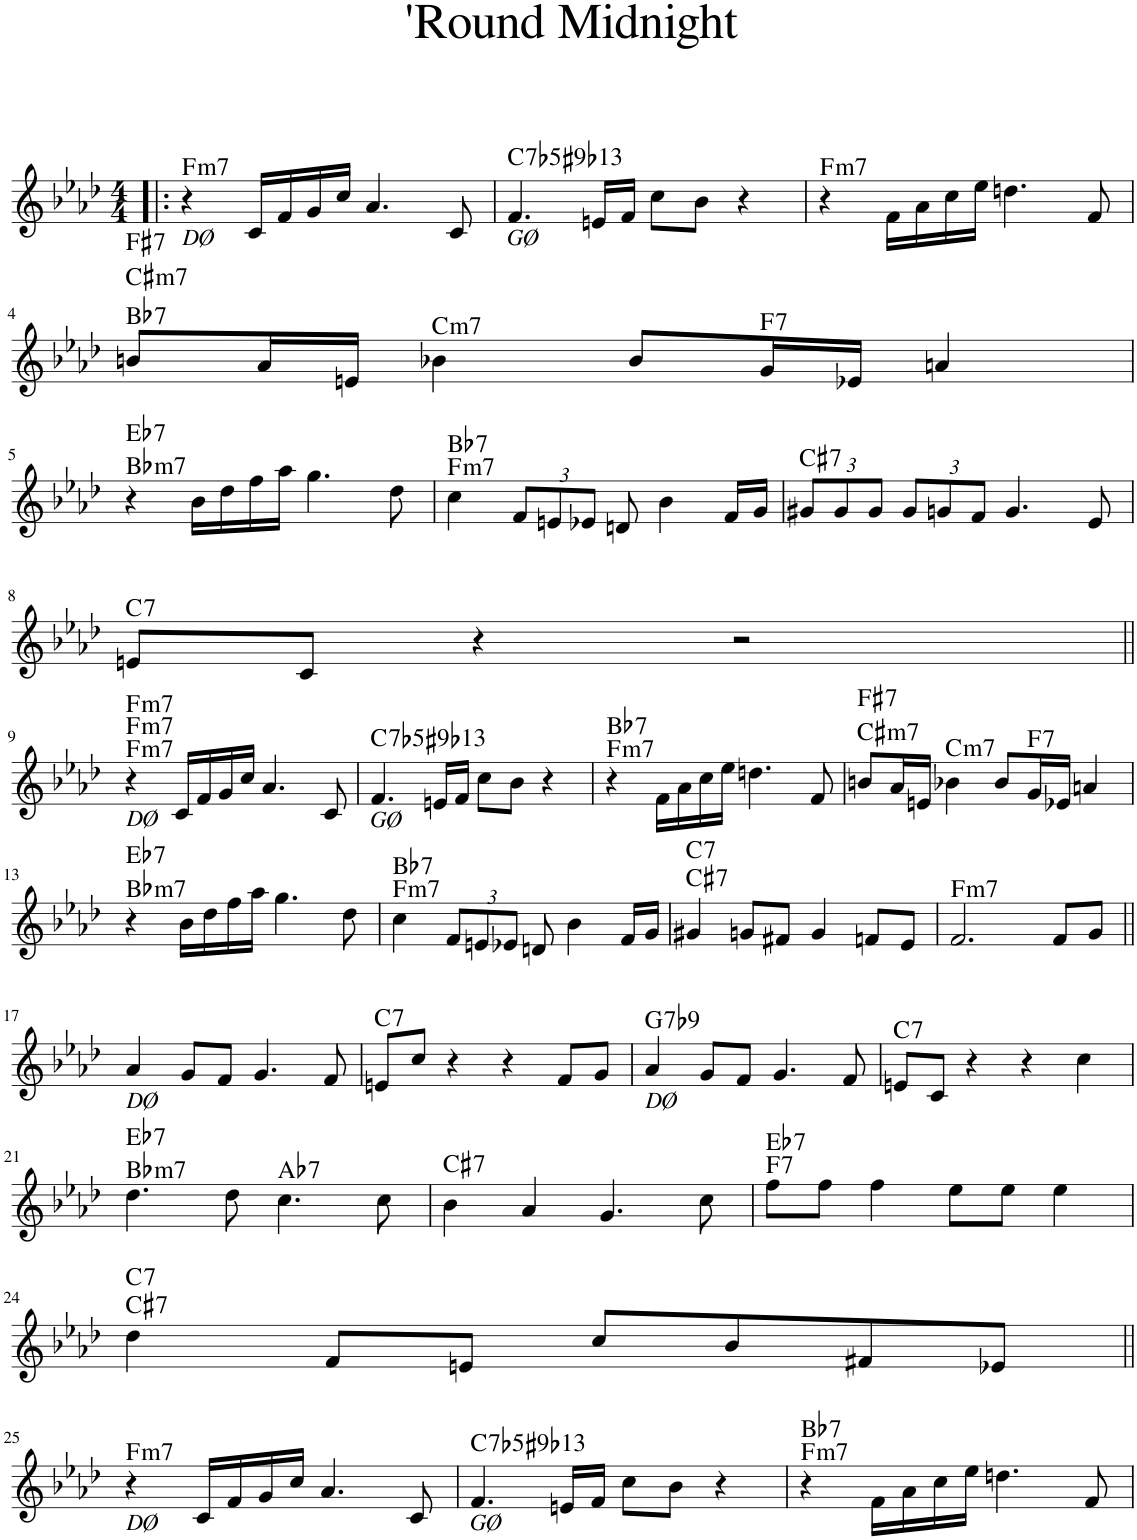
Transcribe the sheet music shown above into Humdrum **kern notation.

**kern	**harte
*part1	*part1
*staff1	*
*I"Tenor Saxophone	*
*I'T Sax	*
*clefG2	*
*Trd8c14	*
*k[b-e-a-d-]	*
*M4/4	*
=1!|:	=1!|:
!LO:TX:b:i:t=DØ	!LO:H:kt=m7
4r	F:min7
16c/LL	.
16f/	.
16g/	.
16cc/JJ	.
4.a-/	.
8c/	.
=2	=2
!LO:TX:b:i:t=GØ	!LO:H:kt=7
4.f/	C:(3,b5,b7,#9,b13)
16en/LL	.
16f/JJ	.
8cc\L	.
8b-\J	.
4r	.
=3	=3
!	!LO:H:kt=m7
4r	F:min7
16f\LL	.
16a-\	.
16cc\	.
16ee-\JJ	.
4.ddn\	.
8f/	.
!!LO:LB:g=z
=4	=4
!	!LO:H:n=1:kt=7
!	!LO:H:n=2:kt=m7
!	!LO:H:n=3:kt=7
8bn/L	Bb:7 C#:min7 F#:7
16a-/L	.
16en/JJ	.
!	!LO:H:kt=m7
4b-X\	C:min7
8b-/L	.
!	!LO:H:kt=7
16g/L	F:7
16e-X/JJ	.
4an/	.
!!LO:LB:g=z
=5	=5
!	!LO:H:n=1:kt=m7
!	!LO:H:n=2:kt=7
4r	Bb:min7 Eb:7
16b-\LL	.
16dd-\	.
16ff\	.
16aa-\JJ	.
4.gg\	.
8dd-\	.
=6	=6
!	!LO:H:n=1:kt=m7
!	!LO:H:n=2:kt=7
4cc\	F:min7 Bb:7
*Xbrackettup	*
12f/L	.
12en/	.
12e-X/J	.
8dn/	.
4b-\	.
16f/LL	.
16g/JJ	.
=7	=7
!	!LO:H:kt=7
12g#X/L	C#:7
12g#/	.
12g#/J	.
12g#/L	.
12gn/	.
12f/J	.
4.g/	.
8e-/	.
!!LO:LB:g=z
=8	=8
!	!LO:H:kt=7
8en/L	C:7
8c/J	.
4r	.
2r	.
!!LO:LB:g=z
=9||	=9||
!LO:TX:b:i:t=DØ	!LO:H:n=1:kt=m7
!	!LO:H:n=2:kt=m7
!	!LO:H:n=3:kt=m7
4r	F:min7 F:min7 F:min7
16c/LL	.
16f/	.
16g/	.
16cc/JJ	.
4.a-/	.
8c/	.
=10	=10
!LO:TX:b:i:t=GØ	!LO:H:kt=7
4.f/	C:(3,b5,b7,#9,b13)
16en/LL	.
16f/JJ	.
8cc\L	.
8b-\J	.
4r	.
=11	=11
!	!LO:H:n=1:kt=m7
!	!LO:H:n=2:kt=7
4r	F:min7 Bb:7
16f\LL	.
16a-\	.
16cc\	.
16ee-\JJ	.
4.ddn\	.
8f/	.
=12	=12
!	!LO:H:n=1:kt=m7
!	!LO:H:n=2:kt=7
8bn/L	C#:min7 F#:7
16a-/L	.
16en/JJ	.
!	!LO:H:kt=m7
4b-X\	C:min7
8b-/L	.
!	!LO:H:kt=7
16g/L	F:7
16e-X/JJ	.
4an/	.
!!LO:LB:g=z
=13	=13
!	!LO:H:n=1:kt=m7
!	!LO:H:n=2:kt=7
4r	Bb:min7 Eb:7
16b-\LL	.
16dd-\	.
16ff\	.
16aa-\JJ	.
4.gg\	.
8dd-\	.
=14	=14
!	!LO:H:n=1:kt=m7
!	!LO:H:n=2:kt=7
4cc\	F:min7 Bb:7
12f/L	.
12en/	.
12e-X/J	.
8dn/	.
4b-\	.
16f/LL	.
16g/JJ	.
=15	=15
!	!LO:H:n=1:kt=7
!	!LO:H:n=2:kt=7
4g#X/	C#:7 C:7
8gn/L	.
8f#X/J	.
4g/	.
8fn/L	.
8e-/J	.
=16	=16
!	!LO:H:kt=m7
2.f/	F:min7
8f/L	.
8g/J	.
!!LO:LB:g=z
=17||	=17||
!LO:TX:b:i:t=DØ	!
4a-/	.
8g/L	.
8f/J	.
4.g/	.
8f/	.
=18	=18
!	!LO:H:kt=7
8en/L	C:7
8cc/J	.
4r	.
4r	.
8f/L	.
8g/J	.
=19	=19
!LO:TX:b:i:t=DØ	!LO:H:kt=7
4a-/	G:7(b9)
8g/L	.
8f/J	.
4.g/	.
8f/	.
=20	=20
!	!LO:H:kt=7
8en/L	C:7
8c/J	.
4r	.
4r	.
4cc\	.
!!LO:LB:g=z
=21	=21
!	!LO:H:n=1:kt=m7
!	!LO:H:n=2:kt=7
4.dd-\	Bb:min7 Eb:7
8dd-\	.
!	!LO:H:kt=7
4.cc\	Ab:7
8cc\	.
=22	=22
!	!LO:H:kt=7
4b-\	C#:7
4a-/	.
4.g/	.
8cc\	.
=23	=23
!	!LO:H:n=1:kt=7
!	!LO:H:n=2:kt=7
8ff\L	F:7 Eb:7
8ff\J	.
4ff\	.
8ee-\L	.
8ee-\J	.
4ee-\	.
!!LO:LB:g=z
=24	=24
!	!LO:H:n=1:kt=7
!	!LO:H:n=2:kt=7
4dd-\	C#:7 C:7
8f/L	.
8en/J	.
8cc/L	.
8b-/	.
8f#X/	.
8e-X/J	.
!!LO:LB:g=z
=25||	=25||
!LO:TX:b:i:t=DØ	!LO:H:kt=m7
4r	F:min7
16c/LL	.
16f/	.
16g/	.
16cc/JJ	.
4.a-/	.
8c/	.
=26	=26
!LO:TX:b:i:t=GØ	!LO:H:kt=7
4.f/	C:(3,b5,b7,#9,b13)
16en/LL	.
16f/JJ	.
8cc\L	.
8b-\J	.
4r	.
=27	=27
!	!LO:H:n=1:kt=m7
!	!LO:H:n=2:kt=7
4r	F:min7 Bb:7
16f\LL	.
16a-\	.
16cc\	.
16ee-\JJ	.
4.ddn\	.
8f/	.
=	=
*-	*-
